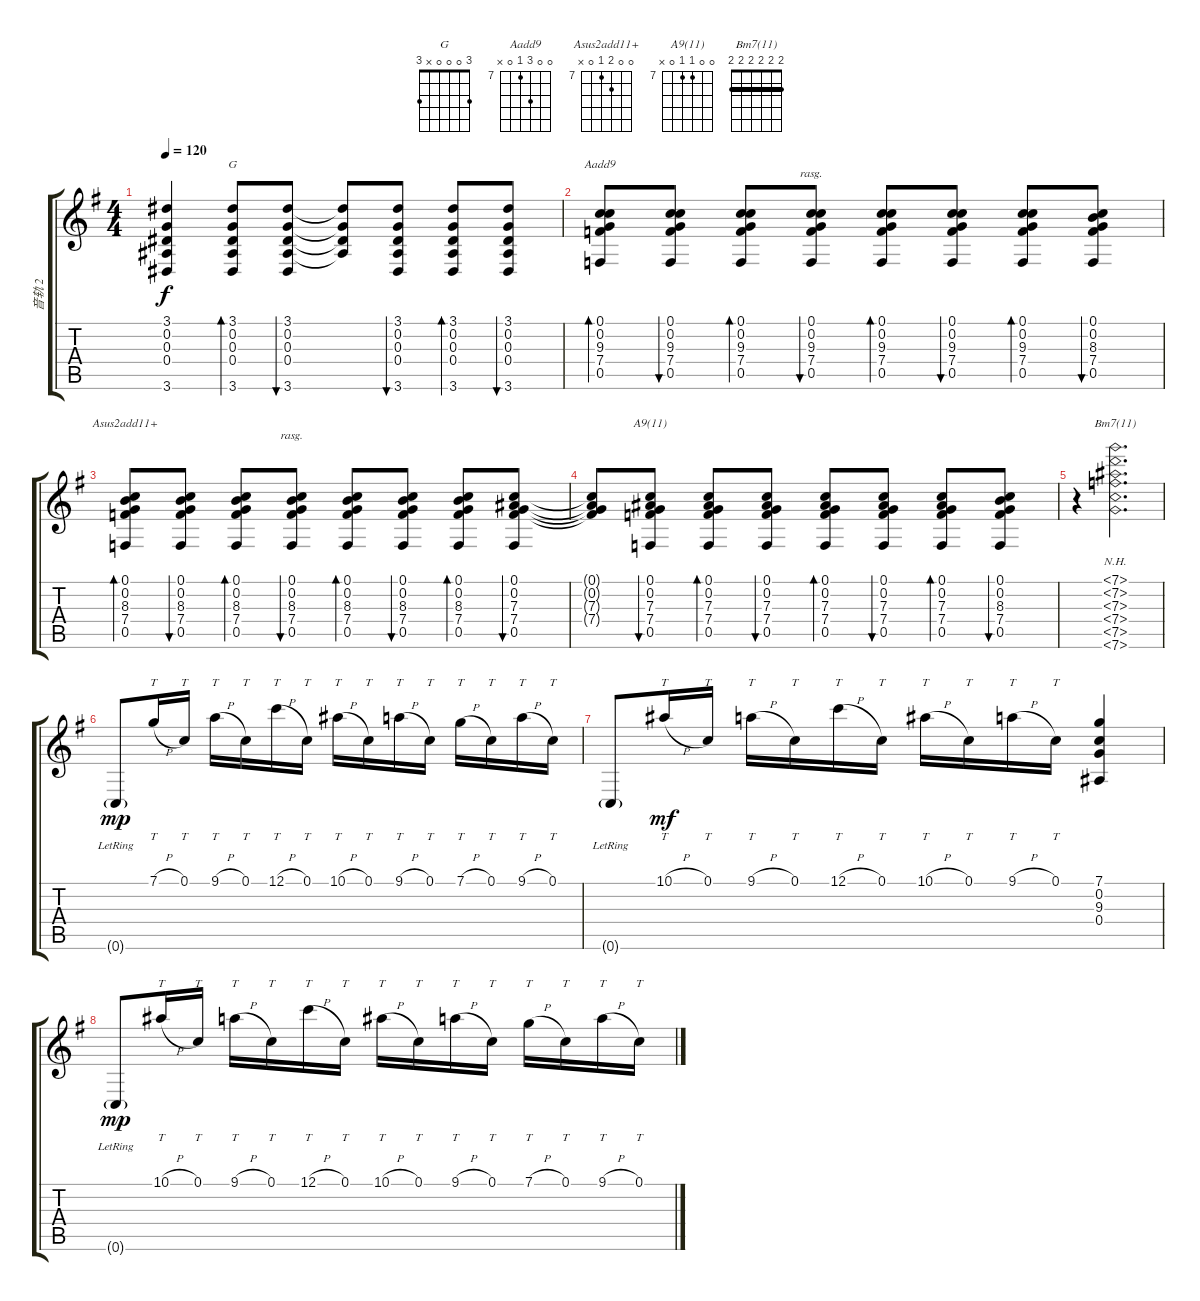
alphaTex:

\track ("音轨 2" "音轨 2") {instrument acousticguitarsteel}
\staff {score tabs}
\tuning (C4 G3 Eb3 Bb2 F2 C2) {hide}
\chord ("G" 3 0 0 0 x 3)
\chord ("Aadd9" 0 0 9 7 0 x) {firstfret 7}
\chord ("Asus2add11+" 0 0 8 7 0 x) {firstfret 7}
\chord ("A9(11)" 0 0 7 7 0 x) {firstfret 7}
\chord ("Bm7(11)" 2 2 2 2 2 2) {barre 2}
\ts (4 4)
\tempo 120
\clef g2
\ks g
(3.1{t} 0.2{t} 0.3{t} 0.4{t} 3.6{t}).4{dy f} (3.1 0.2 0.3 0.4 3.6).8{bd 60 ch "G"} (3.1 0.2 0.3 0.4 3.6).8{bu 60} (3.1{t} 0.2{t} 0.3{t} 0.4{t}).8 (3.1 0.2 0.3 0.4 3.6).8{bu 60} (3.1 0.2 0.3 0.4 3.6).8{bd 60} (3.1 0.2 0.3 0.4 3.6).8{bu 60} |
(0.1 0.2 9.3 7.4 0.5).8{bd 60 ch "Aadd9"} (0.1 0.2 9.3 7.4 0.5).8{bu 60} (0.1 0.2 9.3 7.4 0.5).8{bd 60} (0.1 0.2 9.3 7.4 0.5).8{bu 240 rasg ii} (0.1 0.2 9.3 7.4 0.5).8{bd 60} (0.1 0.2 9.3 7.4 0.5).8{bu 60} (0.1 0.2 9.3 7.4 0.5).8{bd 60} (0.1 0.2 8.3 7.4 0.5).8{bu 60} |
(0.1 0.2 8.3 7.4 0.5).8{bd 60 ch "Asus2add11+"} (0.1 0.2 8.3 7.4 0.5).8{bu 60} (0.1 0.2 8.3 7.4 0.5).8{bd 60} (0.1 0.2 8.3 7.4 0.5).8{bu 240 rasg ii} (0.1 0.2 8.3 7.4 0.5).8{bd 60} (0.1 0.2 8.3 7.4 0.5).8{bu 60} (0.1 0.2 8.3 7.4 0.5).8{bd 60} (0.1 0.2 7.3 7.4 0.5).8{bu 60} |
(0.1{t} 0.2{t} 7.3{t} 7.4{t}).8 (0.1 0.2 7.3 7.4 0.5).8{bu 60 ch "A9(11)"} (0.1 0.2 7.3 7.4 0.5).8{bd 60} (0.1 0.2 7.3 7.4 0.5).8{bu 60} (0.1 0.2 7.3 7.4 0.5).8{bd 60} (0.1 0.2 7.3 7.4 0.5).8{bu 60} (0.1 0.2 7.3 7.4 0.5).8{bd 60} (0.1 0.2 8.3 7.4 0.5).8{bu 60} |
r.4 (7.1{nh} 7.2{nh} 7.3{nh} 7.4{nh} 7.5{nh} 7.6{nh}).2{d ch "Bm7(11)"} |
0.6{g lr}.8{dy mp} 7.1{h}.16{tt} 0.1.16{tt} 9.1{h}.16{tt} 0.1.16{tt} 12.1{h}.16{tt} 0.1.16{tt} 10.1{h}.16{tt} 0.1.16{tt} 9.1{h}.16{tt} 0.1.16{tt} 7.1{h}.16{tt} 0.1.16{tt} 9.1{h}.16{tt} 0.1.16{tt} |
0.6{g lr}.8 10.1{h}.16{tt dy mf} 0.1.16{tt} 9.1{h}.16{tt} 0.1.16{tt} 12.1{h}.16{tt} 0.1.16{tt} 10.1{h}.16{tt} 0.1.16{tt} 9.1{h}.16{tt} 0.1.16{tt} (7.1 0.2 9.3 0.4).4 |
0.6{g lr}.8{dy mp} 10.1{h}.16{tt} 0.1.16{tt} 9.1{h}.16{tt} 0.1.16{tt} 12.1{h}.16{tt} 0.1.16{tt} 10.1{h}.16{tt} 0.1.16{tt} 9.1{h}.16{tt} 0.1.16{tt} 7.1{h}.16{tt} 0.1.16{tt} 9.1{h}.16{tt} 0.1.16{tt}
